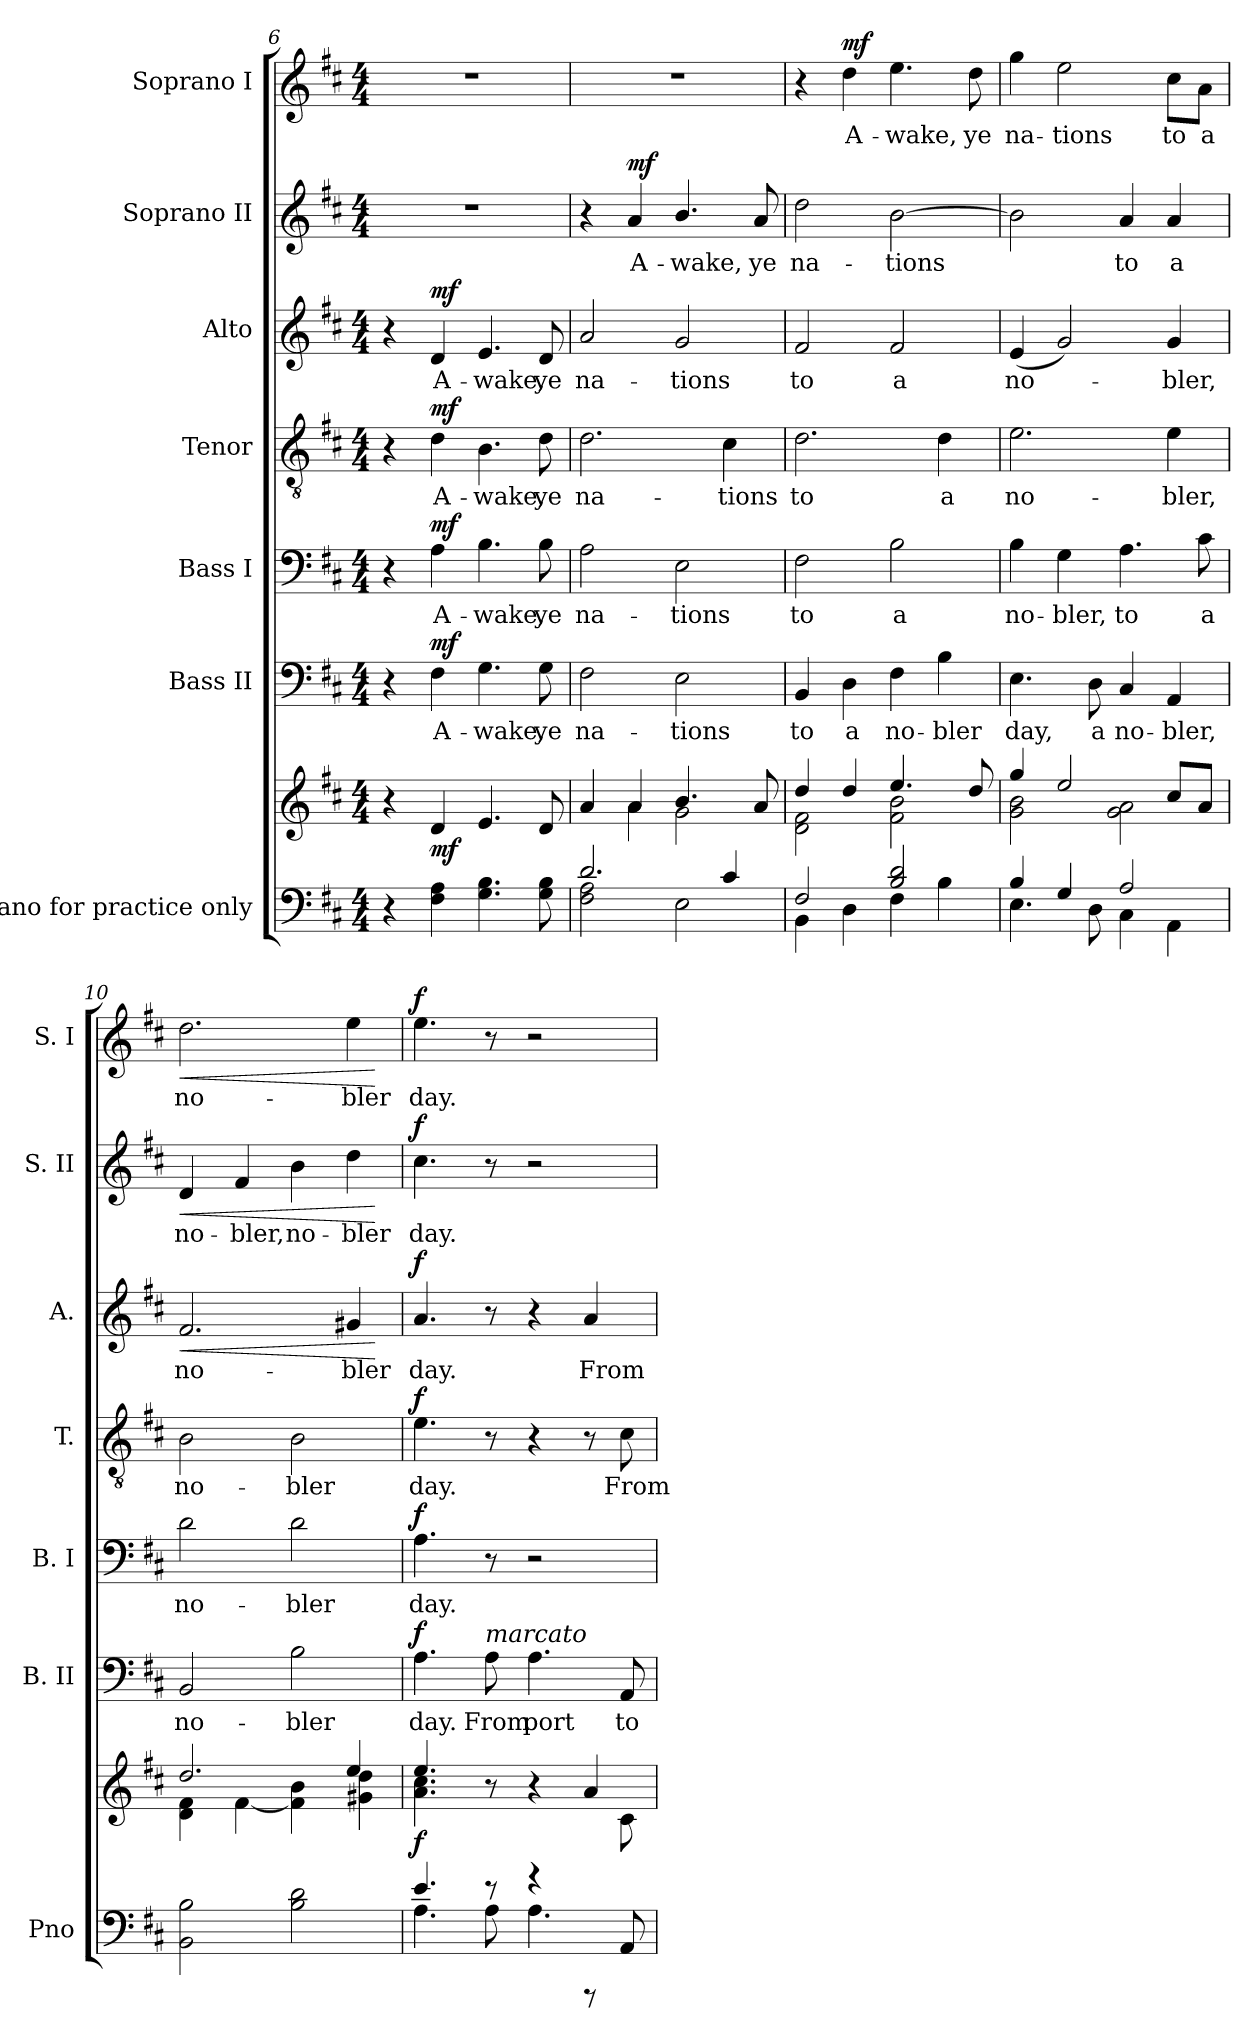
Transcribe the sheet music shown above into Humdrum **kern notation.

**kern	**kern	**dynam	**kern	**text	**dynam	**kern	**text	**dynam	**kern	**text	**dynam	**kern	**text	**dynam	**kern	**text	**dynam	**kern	**text	**dynam
*part7	*part7	*part7	*part6	*part6	*part6	*part5	*part5	*part5	*part4	*part4	*part4	*part3	*part3	*part3	*part2	*part2	*part2	*part1	*part1	*part1
*staff8	*staff7	*staff7/8	*staff6	*staff6	*staff6	*staff5	*staff5	*staff5	*staff4	*staff4	*staff4	*staff3	*staff3	*staff3	*staff2	*staff2	*staff2	*staff1	*staff1	*staff1
*I"Piano for practice only	*	*	*I"Bass II	*	*	*I"Bass I	*	*	*I"Tenor	*	*	*I"Alto	*	*	*I"Soprano II	*	*	*I"Soprano I	*	*
*I'Pno	*	*	*I'B. II	*	*	*I'B. I	*	*	*I'T.	*	*	*I'A.	*	*	*I'S. II	*	*	*I'S. I	*	*
!!LO:LB:g=z
*clefF4	*clefG2	*	*clefF4	*	*	*clefF4	*	*	*clefGv2	*	*	*clefG2	*	*	*clefG2	*	*	*clefG2	*	*
*k[f#c#]	*k[f#c#]	*	*k[f#c#]	*	*	*k[f#c#]	*	*	*k[f#c#]	*	*	*k[f#c#]	*	*	*k[f#c#]	*	*	*k[f#c#]	*	*
*M4/4	*M4/4	*	*M4/4	*	*	*M4/4	*	*	*M4/4	*	*	*M4/4	*	*	*M4/4	*	*	*M4/4	*	*
=6	=6	=6	=6	=6	=6	=6	=6	=6	=6	=6	=6	=6	=6	=6	=6	=6	=6	=6	=6	=6
4r	4r	.	4r	.	.	4r	.	.	4r	.	.	4r	.	.	1r	.	.	1r	.	.
!	!	!LO:DY:b	!	!LO:LY:b	!LO:DY:a	!	!LO:LY:b	!LO:DY:a	!	!LO:LY:b	!LO:DY:a	!	!LO:LY:b	!LO:DY:a	!	!	!	!	!	!
4F#\ 4A\	4d/	mf	4F#\	A-	mf	4A\	A-	mf	4d\	A-	mf	4d/	A-	mf	.	.	.	.	.	.
!	!	!	!	!LO:LY:b	!	!	!LO:LY:b	!	!	!LO:LY:b	!	!	!LO:LY:b	!	!	!	!	!	!	!
4.G\ 4.B\	4.e/	.	4.G\	-wake,	.	4.B\	-wake,	.	4.B\	-wake,	.	4.e/	-wake,	.	.	.	.	.	.	.
!	!	!	!	!LO:LY:b	!	!	!LO:LY:b	!	!	!LO:LY:b	!	!	!LO:LY:b	!	!	!	!	!	!	!
8G\ 8B\	8d/	.	8G\	ye	.	8B\	ye	.	8d\	ye	.	8d/	ye	.	.	.	.	.	.	.
=7	=7	=7	=7	=7	=7	=7	=7	=7	=7	=7	=7	=7	=7	=7	=7	=7	=7	=7	=7	=7
*^	*^	*	*	*	*	*	*	*	*	*	*	*	*	*	*	*	*	*	*	*
!	!	!	!	!	!	!LO:LY:b	!	!	!LO:LY:b	!	!	!LO:LY:b	!	!	!LO:LY:b	!	!	!	!	!	!	!
2.d/	2F#\ 2A\	4a/	4rcyy	.	2F#\	na-	.	2A\	na-	.	2.d\	na-	.	2a/	na-	.	4r	.	.	1r	.	.
!	!	!	!	!	!	!	!	!	!	!	!	!	!	!	!	!	!	!LO:LY:b	!LO:DY:a	!	!	!
.	.	4a/	4a\	.	.	.	.	.	.	.	.	.	.	.	.	.	4a/	A-	mf	.	.	.
!	!	!	!	!	!	!LO:LY:b	!	!	!LO:LY:b	!	!	!	!	!	!LO:LY:b	!	!	!LO:LY:b	!	!	!	!
.	2E\	4.b/	2g\	.	2E\	-tions	.	2E\	-tions	.	.	.	.	2g/	-tions	.	4.b/	-wake,	.	.	.	.
!	!	!	!	!	!	!	!	!	!	!	!	!LO:LY:b	!	!	!	!	!	!	!	!	!	!
4c#/	.	.	.	.	.	.	.	.	.	.	4c#\	-tions	.	.	.	.	.	.	.	.	.	.
!	!	!	!	!	!	!	!	!	!	!	!	!	!	!	!	!	!	!LO:LY:b	!	!	!	!
.	.	8a/	.	.	.	.	.	.	.	.	.	.	.	.	.	.	8a/	ye	.	.	.	.
=8	=8	=8	=8	=8	=8	=8	=8	=8	=8	=8	=8	=8	=8	=8	=8	=8	=8	=8	=8	=8	=8	=8
!	!	!	!	!	!	!LO:LY:b	!	!	!LO:LY:b	!	!	!LO:LY:b	!	!	!LO:LY:b	!	!	!LO:LY:b	!	!	!	!
2F#/	4BB\	4dd/	2d\ 2f#\	.	4BB/	to	.	2F#\	to	.	2.d\	to	.	2f#/	to	.	2dd\	na-	.	4r	.	.
!	!	!	!	!	!	!LO:LY:b	!	!	!	!	!	!	!	!	!	!	!	!	!	!	!LO:LY:b	!LO:DY:a
.	4D\	4dd/	.	.	4D\	a	.	.	.	.	.	.	.	.	.	.	.	.	.	4dd\	A-	mf
!	!	!	!	!	!	!LO:LY:b	!	!	!LO:LY:b	!	!	!	!	!	!LO:LY:b	!	!	!LO:LY:b	!	!	!LO:LY:b	!
2B/ 2d/	4F#\	4.ee/	2f#\ 2b\	.	4F#\	no-	.	2B\	a	.	.	.	.	2f#/	a	.	[2b\	-tions	.	4.ee\	-wake,	.
!	!	!	!	!	!	!LO:LY:b	!	!	!	!	!	!LO:LY:b	!	!	!	!	!	!	!	!	!	!
.	4B\	.	.	.	4B\	-bler	.	.	.	.	4d\	a	.	.	.	.	.	.	.	.	.	.
!	!	!	!	!	!	!	!	!	!	!	!	!	!	!	!	!	!	!	!	!	!LO:LY:b	!
.	.	8dd/	.	.	.	.	.	.	.	.	.	.	.	.	.	.	.	.	.	8dd\	ye	.
=9	=9	=9	=9	=9	=9	=9	=9	=9	=9	=9	=9	=9	=9	=9	=9	=9	=9	=9	=9	=9	=9	=9
!	!	!	!	!	!	!LO:LY:b	!	!	!LO:LY:b	!	!	!LO:LY:b	!	!	!LO:LY:b	!	!	!	!	!	!LO:LY:b	!
4B/	4.E\	4gg/	2g\ 2b\	.	4.E\	day,	.	4B\	no-	.	2.e\	no-	.	(<4e/	no-	.	2b\]	.	.	4gg\	na-	.
!	!	!	!	!	!	!	!	!	!LO:LY:b	!	!	!	!	!	!	!	!	!	!	!	!LO:LY:b	!
4G/	.	2ee/	.	.	.	.	.	4G\	-bler,	.	.	.	.	2g/)	.	.	.	.	.	2ee\	-tions	.
!	!	!	!	!	!	!LO:LY:b	!	!	!	!	!	!	!	!	!	!	!	!	!	!	!	!
.	8D\	.	.	.	8D\	a	.	.	.	.	.	.	.	.	.	.	.	.	.	.	.	.
!	!	!	!	!	!	!LO:LY:b	!	!	!LO:LY:b	!	!	!	!	!	!	!	!	!LO:LY:b	!	!	!	!
2A/	4C#\	.	2g\ 2a\	.	4C#/	no-	.	4.A\	to	.	.	.	.	.	.	.	4a/	to	.	.	.	.
!	!	!	!	!	!	!LO:LY:b	!	!	!	!	!	!LO:LY:b	!	!	!LO:LY:b	!	!	!LO:LY:b	!	!	!LO:LY:b	!
.	4AA\	8cc#/L	.	.	4AA/	-bler,	.	.	.	.	4e\	-bler,	.	4g/	-bler,	.	4a/	a	.	8cc#\L	to	.
!	!	!	!	!	!	!	!	!	!LO:LY:b	!	!	!	!	!	!	!	!	!	!	!	!LO:LY:b	!
.	.	8a/J	.	.	.	.	.	8c#\	a	.	.	.	.	.	.	.	.	.	.	8a\J	a	.
*v	*v	*	*	*	*	*	*	*	*	*	*	*	*	*	*	*	*	*	*	*	*	*
=10	=10	=10	=10	=10	=10	=10	=10	=10	=10	=10	=10	=10	=10	=10	=10	=10	=10	=10	=10	=10	=10
!	!	!	!	!	!LO:LY:b	!	!	!LO:LY:b	!	!	!LO:LY:b	!	!	!LO:LY:b	!LO:HP:b	!	!LO:LY:b	!LO:HP:b	!	!LO:LY:b	!LO:HP:b
2BB\ 2B\	2.dd/	4d\ 4f#\	.	2BB/	no-	.	2d\	no-	.	2B\	no-	.	2.f#/	no-	<	4d/	no-	<	2.dd\	no-	<
!	!	!	!	!	!	!	!	!	!	!	!	!	!	!	!	!	!LO:LY:b	!	!	!	!
.	.	[4f#\	.	.	.	.	.	.	.	.	.	.	.	.	.	4f#/	-bler,	.	.	.	.
!	!	!	!	!	!LO:LY:b	!	!	!LO:LY:b	!	!	!LO:LY:b	!	!	!	!	!	!LO:LY:b	!	!	!	!
2B\ 2d\	.	4f#\] 4b\	.	2B\	-bler	.	2d\	-bler	.	2B\	-bler	.	.	.	.	4b\	no-	.	.	.	.
!	!	!	!	!	!	!	!	!	!	!	!	!	!	!LO:LY:b	!	!	!LO:LY:b	!	!	!LO:LY:b	!
.	4ee/	4g#X\ 4dd\	.	.	.	.	.	.	.	.	.	.	4g#X/	-bler	.	4dd\	-bler	.	4ee\	-bler	.
*	*v	*v	*	*	*	*	*	*	*	*	*	*	*	*	*	*	*	*	*	*	*
.	.	.	.	.	.	.	.	.	.	.	.	.	.	[	.	.	[	.	.	[
!!LO:PB:g=z
=11	=11	=11	=11	=11	=11	=11	=11	=11	=11	=11	=11	=11	=11	=11	=11	=11	=11	=11	=11	=11
*^	*^	*	*	*	*	*	*	*	*	*	*	*	*	*	*	*	*	*	*	*
*	*	*	*^	*	*	*	*	*	*	*	*	*	*	*	*	*	*	*	*	*	*	*
!	!	!	!	!	!LO:DY:b	!	!LO:LY:b	!LO:DY:a	!	!LO:LY:b	!LO:DY:a	!	!LO:LY:b	!LO:DY:a	!	!LO:LY:b	!LO:DY:a	!	!LO:LY:b	!LO:DY:a	!	!LO:LY:b	!LO:DY:a
4.e/	4.A\	4.ee/	4.a\ 4.cc#\	2..ryy	f	4.A\	day.	f	4.A\	day.	f	4.e\	day.	f	4.a/	day.	f	4.cc#\	day.	f	4.ee\	day.	f
!	!	!	!	!	!	!LO:TX:a:i:t=marcato	!	!	!	!	!	!	!	!	!	!	!	!	!	!	!	!	!
!	!	!	!	!	!	!	!LO:LY:b	!	!	!	!	!	!	!	!	!	!	!	!	!	!	!	!
8r	8A\	8r	8ryy	.	.	8A\	From	.	8r	.	.	8r	.	.	8r	.	.	8r	.	.	8r	.	.
!	!	!	!	!	!	!	!LO:LY:b	!	!	!	!	!	!	!	!	!	!	!	!	!	!	!	!
4r	4.A\	4r	2ryy	.	.	4.A\	port	.	2r	.	.	4r	.	.	4r	.	.	2r	.	.	2r	.	.
!	!	!	!	!	!	!	!	!	!	!	!	!	!	!	!	!LO:LY:b	!	!	!	!	!	!	!
8rFFF	.	4a/	.	.	.	.	.	.	.	.	.	8r	.	.	4a/	From	.	.	.	.	.	.	.
!	!	!	!	!	!	!	!LO:LY:b	!	!	!	!	!	!LO:LY:b	!	!	!	!	!	!	!	!	!	!
8ryy	8AA/	.	.	8c#\	.	8AA/	to	.	.	.	.	8c#\	From	.	.	.	.	.	.	.	.	.	.
*v	*v	*	*	*	*	*	*	*	*	*	*	*	*	*	*	*	*	*	*	*	*	*	*
*	*v	*v	*v	*	*	*	*	*	*	*	*	*	*	*	*	*	*	*	*	*	*	*
=	=	=	=	=	=	=	=	=	=	=	=	=	=	=	=	=	=	=	=	=
*-	*-	*-	*-	*-	*-	*-	*-	*-	*-	*-	*-	*-	*-	*-	*-	*-	*-	*-	*-	*-
